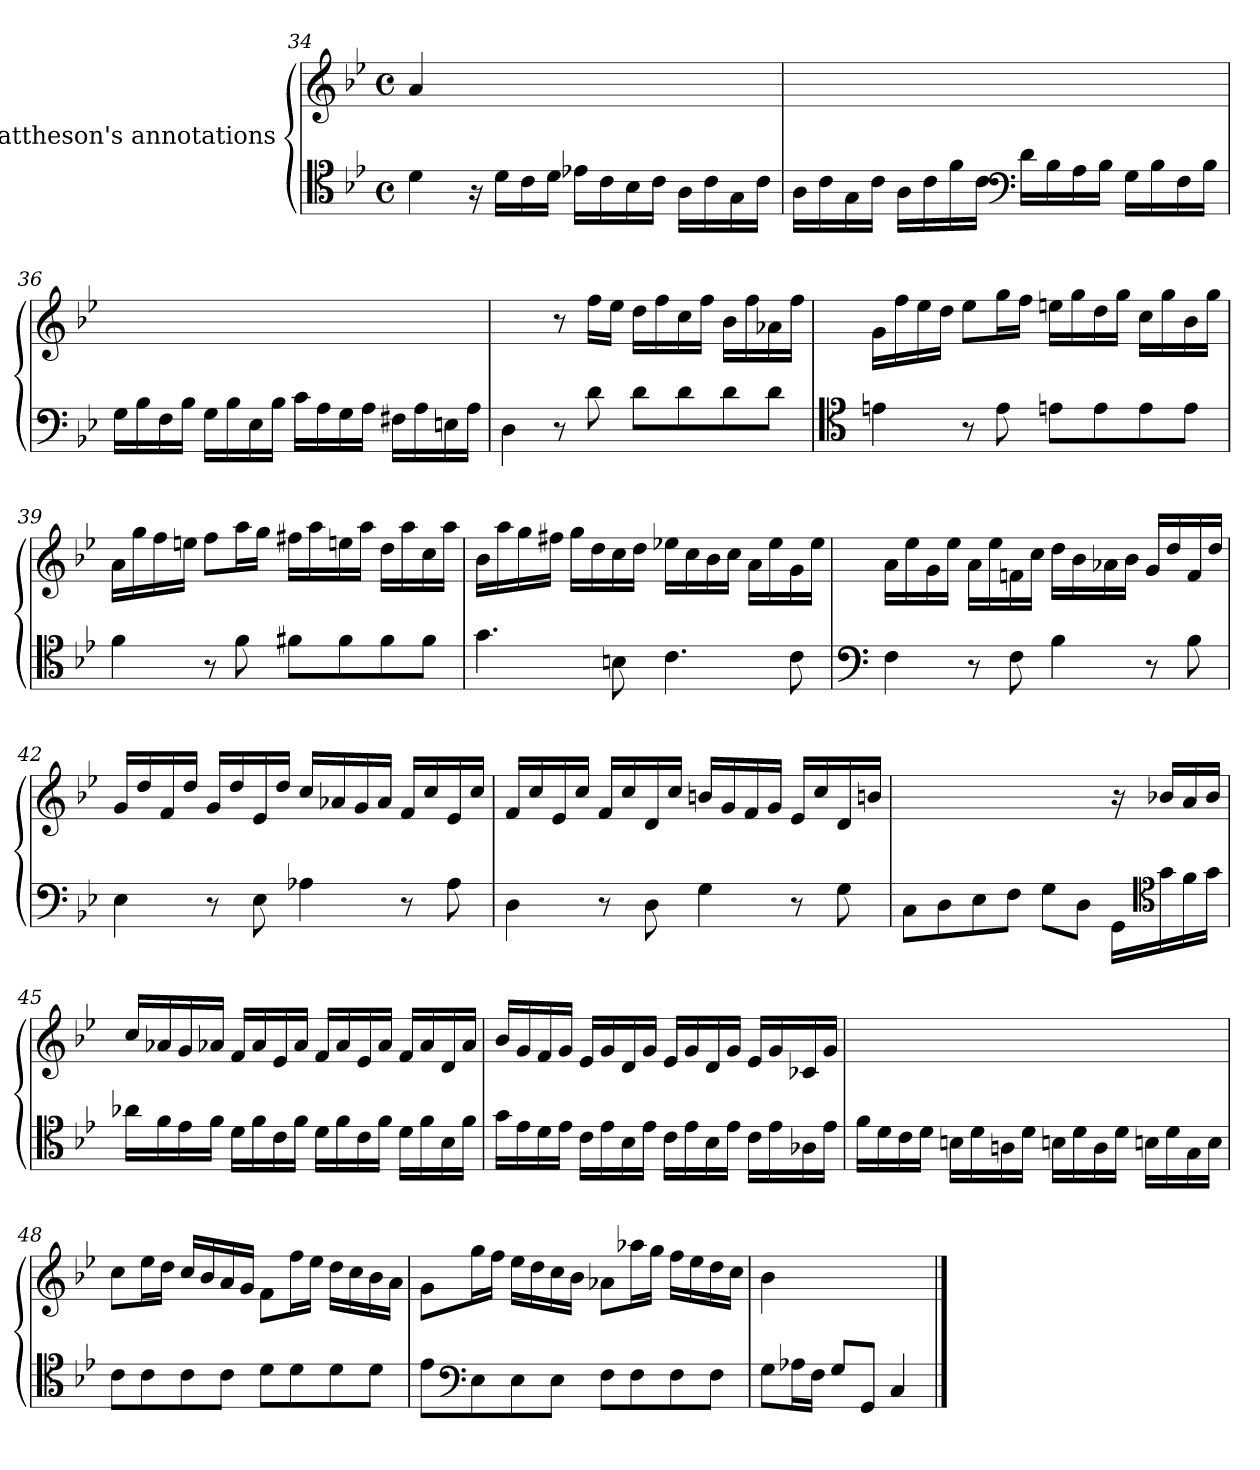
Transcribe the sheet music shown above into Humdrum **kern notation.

**kern	**kern
*part2	*part1
*staff2	*staff1
*	*I"Mattheson's annotations
*clefC4	*clefG2
*k[b-e-]	*k[b-e-]
*M4/4	*M4/4
*met(c)	*met(c)
=34	=34
4d	4a
16r	4ryy
16dLL	.
16c	.
16dJJ	.
16e-XLL	2ryy
16c	.
16B-	.
16cJJ	.
16ALL	.
16c	.
16G	.
16cJJ	.
=35	=35
16ALL	1ryy
16c	.
16G	.
16cJJ	.
16ALL	.
16c	.
16f	.
16cJJ	.
*clefF4	*
16dLL	.
16B-	.
16A	.
16B-JJ	.
16GLL	.
16B-	.
16F	.
16B-JJ	.
=36	=36
16GLL	1ryy
16B-	.
16F	.
16B-JJ	.
16GLL	.
16B-	.
16E-	.
16B-JJ	.
16cLL	.
16A	.
16G	.
16AJJ	.
16F#XLL	.
16A	.
16En	.
16AJJ	.
=37	=37
4D	4ryy
8r	8r
8d	16ffLL
.	16ee-JJ
8dL	16ddLL
.	16ff
8d	16cc
.	16ffJJ
8d	16b-LL
.	16ff
8dJ	16a-X
.	16ffJJ
=38	=38
*clefC4	*
4e	16gLL
.	16ff
.	16ee-
.	16ddJJ
8r	8ee-L
8e	16ggL
.	16ffJJ
8enL	16eenLL
.	16gg
8e	16dd
.	16ggJJ
8e	16ccLL
.	16gg
8eJ	16b-
.	16ggJJ
=39	=39
4f	16aLL
.	16gg
.	16ff
.	16eenJJ
8r	8ffL
8f	16aaL
.	16ggJJ
8f#XL	16ff#XLL
.	16aa
8f#	16een
.	16aaJJ
8f#	16ddLL
.	16aa
8f#J	16cc
.	16aaJJ
=40	=40
4.g	16b-LL
.	16aa
.	16gg
.	16ff#XJJ
.	16ggLL
.	16dd
8B	16cc
.	16ddJJ
4.c	16ee-XLL
.	16cc
.	16b-
.	16ccJJ
.	16aLL
.	16ee-
8c	16g
.	16ee-JJ
=41	=41
*clefF4	*
4F	16aLL
.	16ee-
.	16g
.	16ee-JJ
8r	16aLL
.	16ee-
8F	16fn
.	16ccJJ
4B-	16ddLL
.	16b-
.	16a-X
.	16b-JJ
8r	16gLL
.	16dd
8B-	16f
.	16ddJJ
=42	=42
4E-	16gLL
.	16dd
.	16f
.	16ddJJ
8r	16gLL
.	16dd
8E-	16e-
.	16ddJJ
4A-X	16ccLL
.	16a-X
.	16g
.	16a-JJ
8r	16fLL
.	16cc
8A-	16e-
.	16ccJJ
=43	=43
4D	16fLL
.	16cc
.	16e-
.	16ccJJ
8r	16fLL
.	16cc
8D	16d
.	16ccJJ
4G	16bnLL
.	16g
.	16f
.	16gJJ
8r	16e-LL
.	16cc
8G	16d
.	16bnJJ
=44	=44
8CL	2ryy
8D	.
8E-	.
8FJ	.
8GL	4ryy
8DJ	.
16GGLL	16r
*clefC4	*
16g	16b-XLL
16f	16a
16gJJ	16b-JJ
=45	=45
16a-XLL	16ccLL
16f	16a-X
16e-	16g
16fJJ	16a-XJJ
16dLL	16fLL
16f	16a-
16c	16e-
16fJJ	16a-JJ
16dLL	16fLL
16f	16a-
16c	16e-
16fJJ	16a-JJ
16dLL	16fLL
16f	16a-
16B-	16d
16fJJ	16a-JJ
=46	=46
16gLL	16b-LL
16e-	16g
16d	16f
16e-JJ	16gJJ
16cLL	16e-LL
16e-	16g
16B-	16d
16e-JJ	16gJJ
16cLL	16e-LL
16e-	16g
16B-	16d
16e-JJ	16gJJ
16cLL	16e-LL
16e-	16g
16A-X	16c-X
16e-JJ	16gJJ
=47	=47
16fLL	1ryy
16d	.
16c	.
16dJJ	.
16BnLL	.
16d	.
16An	.
16dJJ	.
16BnLL	.
16d	.
16A	.
16dJJ	.
16BnLL	.
16d	.
16G	.
16BJJ	.
=48	=48
8cL	8ccL
8c	16ee-L
.	16ddJJ
8c	16ccLL
.	16b-
8cJ	16a
.	16gJJ
8dL	8fL
8d	16ffL
.	16ee-JJ
8d	16ddLL
.	16cc
8dJ	16b-
.	16aJJ
=49	=49
8e-L	8gL
*clefF4	*
8E-	16ggL
.	16ffJJ
8E-	16ee-LL
.	16dd
8E-J	16cc
.	16b-JJ
8FL	8a-XL
8F	16aa-XL
.	16ggJJ
8F	16ffLL
.	16ee-
8FJ	16dd
.	16ccJJ
=50	=50
8GL	4b-
16A-XL	.
16FJJ	.
8GL	2ryy
8GGJ	.
4C	.
==	==
*-	*-
